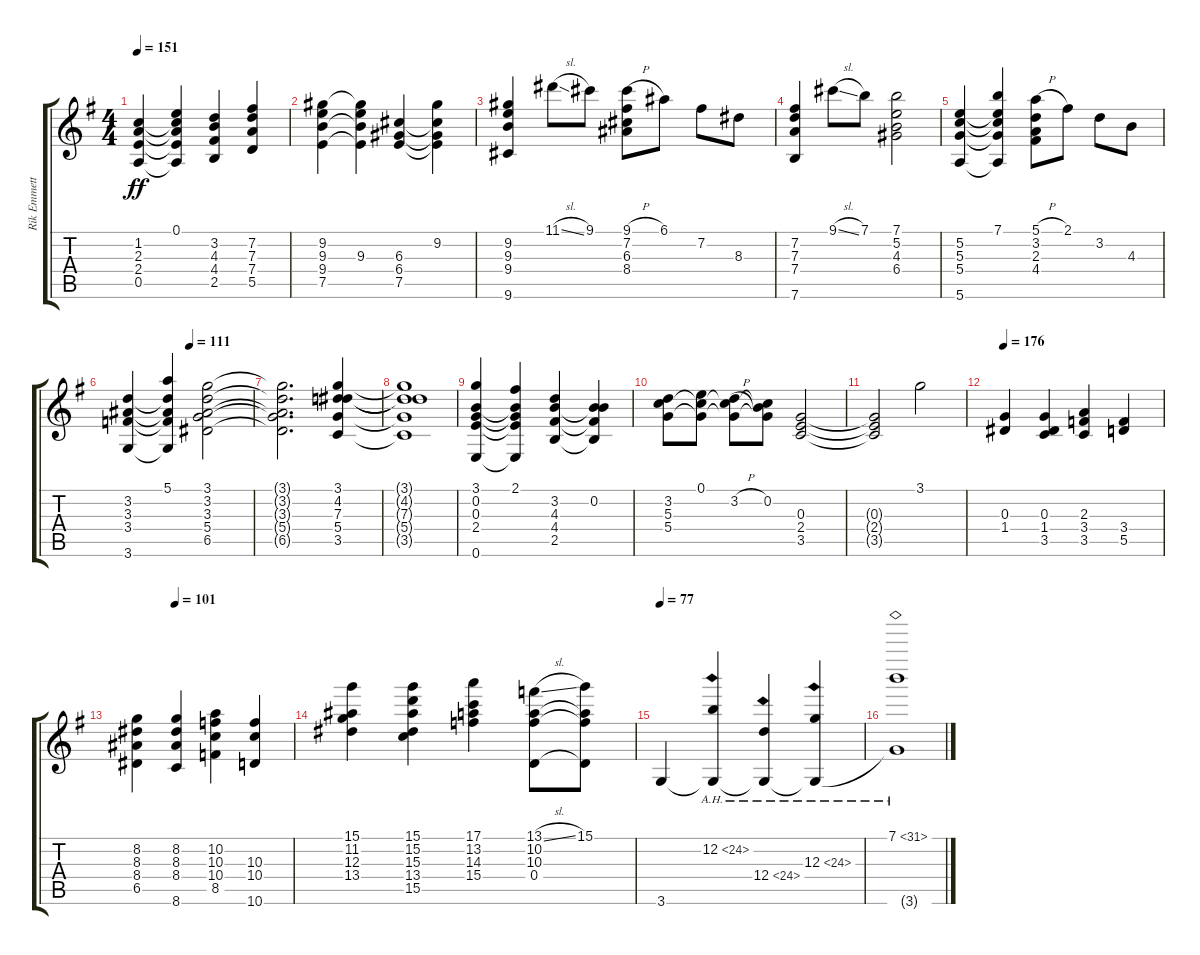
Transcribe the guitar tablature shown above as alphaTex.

\track ("Rik Emmett" "Rik Emmett") {instrument acousticguitarnylon}
\staff {score tabs}
\tuning (E4 B3 G3 D3 A2 E2) {hide}
\ts (4 4)
\tempo 151
\clef g2
\ks g
(1.2 2.3 2.4 0.5).4{dy ff} (0.1 1.2{t} 2.3{t} 2.4{t} 0.5{t}).4 (3.2 4.3 4.4 2.5).4 (7.2 7.3 7.4 5.5).4 |
(9.2 9.3 9.4 7.5).4 (9.2{t} 9.3 9.4{t} 7.5{t}).4 (6.3 6.4 7.5).4 (9.2 6.3{t} 6.4{t} 7.5{t}).4 |
(9.2 9.3 9.4 9.6).4 11.1{sl}.8 9.1.8 (9.1{h} 7.2 6.3 8.4).8 6.1.8 7.2.8 8.3.8 |
(7.2 7.3 7.4 7.6).4 9.1{sl}.8 7.1.8 (7.1 5.2 4.3 6.4).2 |
(5.2 5.3 5.4 5.6).4 (7.1 5.2{t} 5.3{t} 5.4{t} 5.6{t}).4 (5.1{h} 3.2 2.3 4.4).8 2.1.8 3.2.8 4.3.8 |
\tempo (111 0.5)
(3.2 3.3 3.4 3.6).4 (5.1 3.2{t} 3.3{t} 3.4{t} 3.6{t}).4 (3.1 3.2 3.3 5.4 6.5).2 |
(3.1{t} 3.2{t} 3.3{t} 5.4{t} 6.5{t}).2{d} (3.1 4.2 7.3 5.4 3.5).4 |
(3.1{t} 4.2{t} 7.3{t} 5.4{t} 3.5{t}).1 |
(3.1 0.2 0.3 2.4 0.6).4 (2.1 0.2{t} 0.3{t} 2.4{t} 0.6{t}).4 (3.2 4.3 4.4 2.5).4 (0.2 4.3{t} 4.4{t} 2.5{t}).4 |
(3.2 5.3 5.4).8 (0.1 5.3{t} 5.4{t}).8 (3.2{h} 5.3{t} 5.4{t}).8 (0.2 5.3{t} 5.4{t}).8 (0.3 2.4 3.5).2 |
(0.3{t} 2.4{t} 3.5{t}).2 3.1.2 |
\tempo 176
(0.3 1.4).4 (0.3 1.4 3.5).4 (2.3 3.4 3.5).4 (3.4 5.5).4 |
\tempo (101 0.25)
(8.2 8.3 8.4 6.5).4 (8.2 8.3 8.4 8.6).4 (10.2 10.3 10.4 8.5).4 (10.3 10.4 10.6).4 |
(15.1 11.2 12.3 13.4).4 (15.1 15.2 15.3 13.4 15.5).4 (17.1 13.2 14.3 15.4).4 (13.1{sl} 10.2 10.3 0.4).8 (15.1 10.2{t} 10.3{t} 0.4{t}).8 |
\tempo 77
3.6.4 (12.2{ah 12} 3.6{t}).4 (12.4{ah 12} 3.6{t}).4 (12.3{ah 12} 3.6{t}).4 |
(7.1{ah 24} 3.6{t}).1{ot 8vb}
